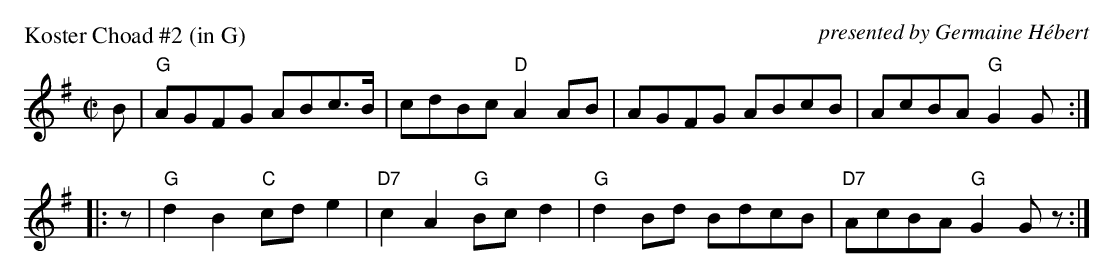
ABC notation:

X:1
P: Koster Choad #2 (in G)
O: presented by Germaine H\'ebert
M: C|
L: 1/8
K: G
B |\
"G"AGFG ABc>B | cdBc "D"A2 AB |\
AGFG    ABcB  | AcBA "G"G2 G :|
|: z |\
"G"d2B2 "C"cde2 | "D7"c2A2 "G"Bcd2 |\
"G"d2Bd    BdcB | "D7"AcBA "G"G2 Gz :|
